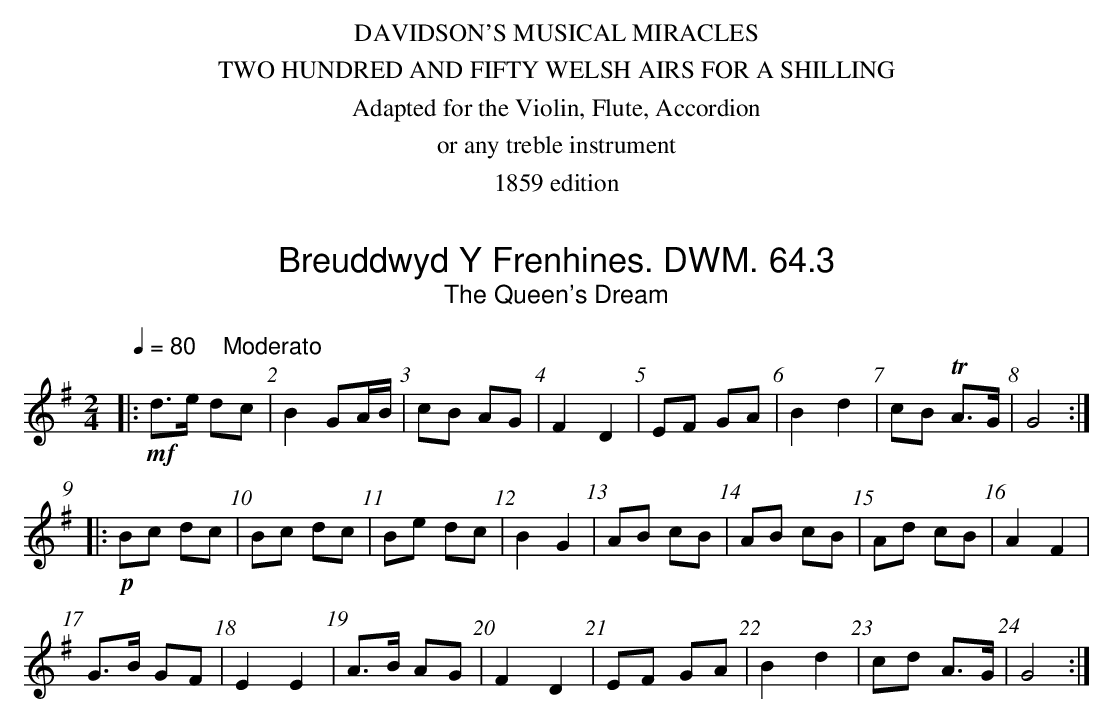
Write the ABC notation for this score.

X:1
T:Breuddwyd Y Frenhines. DWM. 64.3
T:Queen's Dream, The
M:2/4
L:1/8
Q:1/4=80 "    Moderato"
K:G
|:!mf!d>e dc|B2 GA/B/|cB AG|F2D2|EF GA| B2d2|cB TA>G|G4:|
|:!p!Bc dc|Bc dc|Be dc|B2G2|AB cB|AB cB|Ad cB|A2F2|
G>B GF|E2E2|A>B AG|F2D2|EF GA|B2d2|cd A>G|G4:|
